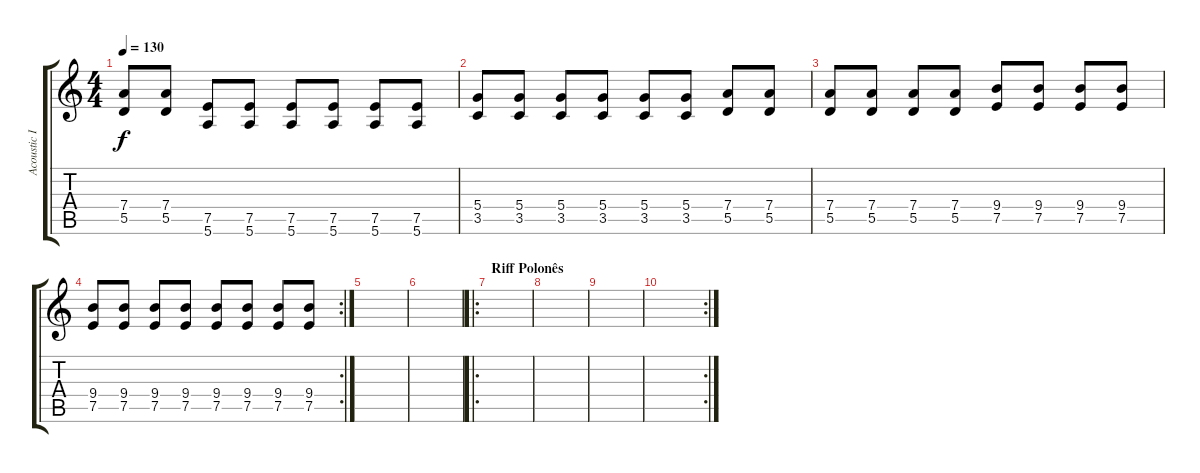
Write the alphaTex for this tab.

\track ("Acoustic II" "Acoustic I") {instrument acousticguitarsteel}
\staff {score tabs}
\tuning (E4 B3 G3 D3 A2 E2) {hide}
\ts (4 4)
\tempo 130
\clef g2
\ks c
(7.4 5.5).8{dy f} (7.4 5.5).8 (7.5 5.6).8 (7.5 5.6).8 (7.5 5.6).8 (7.5 5.6).8 (7.5 5.6).8 (7.5 5.6).8 |
(5.4 3.5).8 (5.4 3.5).8 (5.4 3.5).8 (5.4 3.5).8 (5.4 3.5).8 (5.4 3.5).8 (7.4 5.5).8 (7.4 5.5).8 |
(7.4 5.5).8 (7.4 5.5).8 (7.4 5.5).8 (7.4 5.5).8 (9.4 7.5).8 (9.4 7.5).8 (9.4 7.5).8 (9.4 7.5).8 |
\rc 2
(9.4 7.5).8 (9.4 7.5).8 (9.4 7.5).8 (9.4 7.5).8 (9.4 7.5).8 (9.4 7.5).8 (9.4 7.5).8 (9.4 7.5).8 |
|
|
\ro
\section ("" "Riff Polonês")
|
|
|
\rc 2
